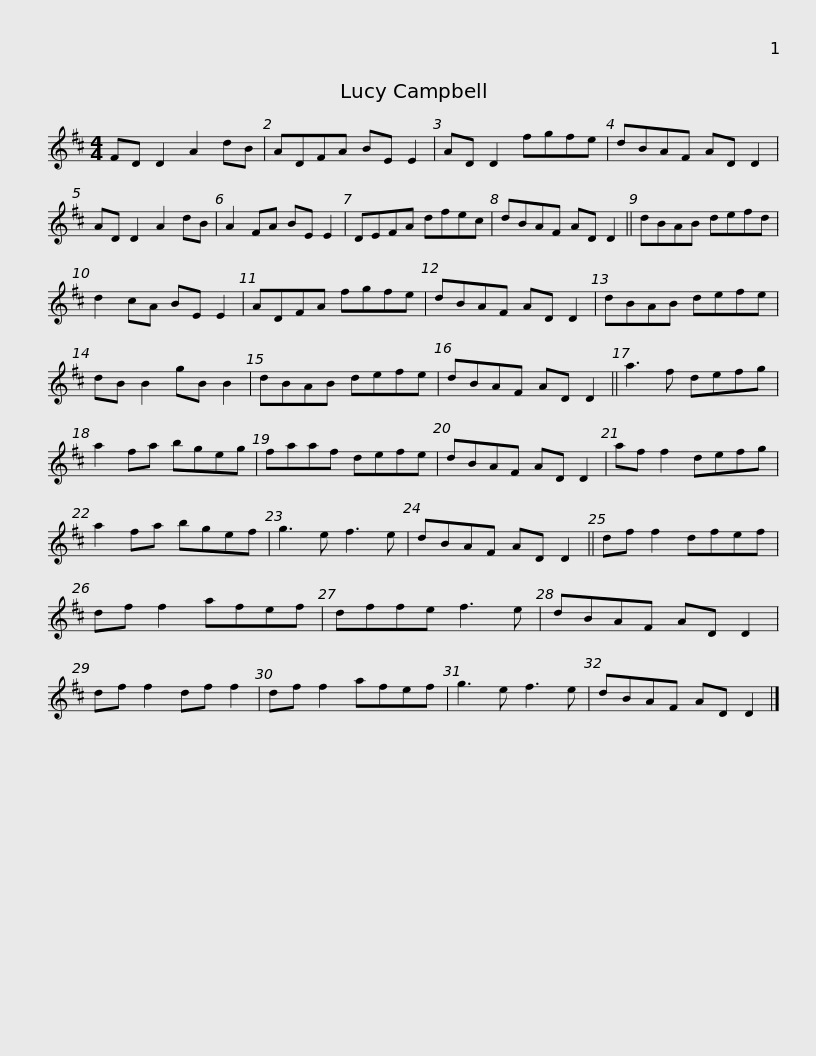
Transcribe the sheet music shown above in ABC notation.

X:1
L:1/8
M:4/4
I:linebreak $
K:D
V:1 treble
V:1
 FD D2 A2 dB | ADFA BE E2 | AD D2 fgfe | dBAF AD D2 | AD D2 A2 dB | %5
 A2 FA BE E2 |$ DEFA dfec | dBAF AD D2 || dBAB defd | d2 cA BE E2 | %10
 ADFA fgfe | dBAF AD D2 |$ dBAB defe | dB B2 gB B2 | dBAB defe | %15
 dBAF AD D2 || a3 f defg | a2 fa bgeg |$ faaf defe | dBAF AD D2 | %20
 af f2 defg | a2 fa bgef | g3 e f3 e | dBAF AD D2 ||$ df f2 dfef | %25
 df f2 afef | dffe f3 e | dBAF AD D2 | df f2 df f2 | df f2 afef |$ %30
 g3 e f3 e | dBAF AD D2 |] %32
